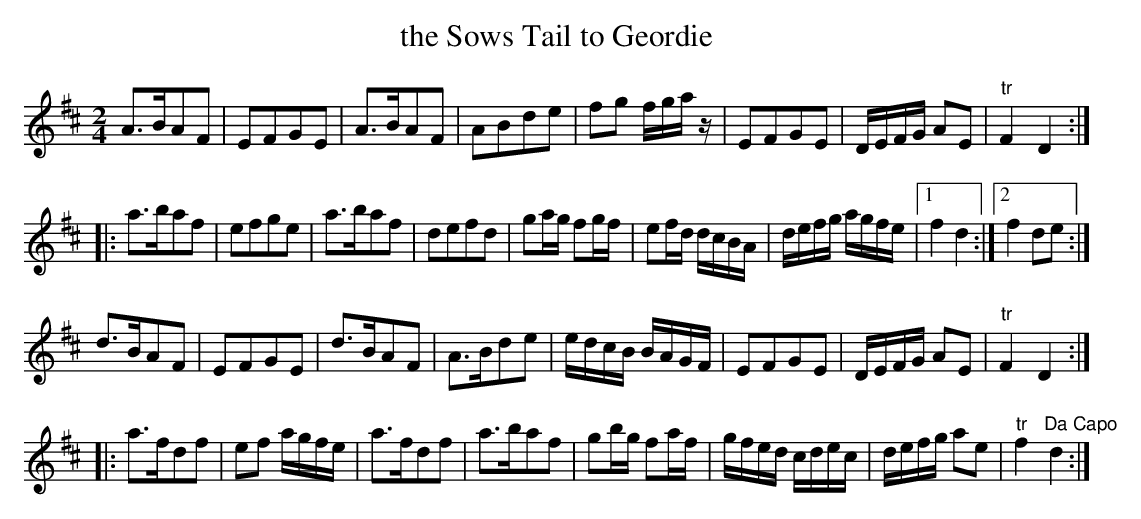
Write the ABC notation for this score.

X:1
T:the Sows Tail to Geordie
L:1/8
M:2/4
K:D major
A>BAF| EFGE| A>BAF| ABde| \
fg f/g/a/z/| EFGE| D/E/F/G/ AE| "tr"F2D2::
a>baf| efge| a>baf| defd| \
ga/g/ fg/f/| ef/d/ d/c/B/A/| \
d/e/f/g/ a/g/f/e/|1 f2d2 :|2 f2de :|
d>BAF| EFGE| d>BAF| A>Bde| \
e/d/c/B/ B/A/G/F/| EFGE| D/E/F/G/ AE| "tr"F2D2::
a>fdf| ef a/g/f/e/| a>fdf| a>baf|\
gb/g/ fa/f/| g/f/e/d/ c/d/e/c/|\
d/e/f/g/ ae| "tr"f2 "Da Capo"d2:|
